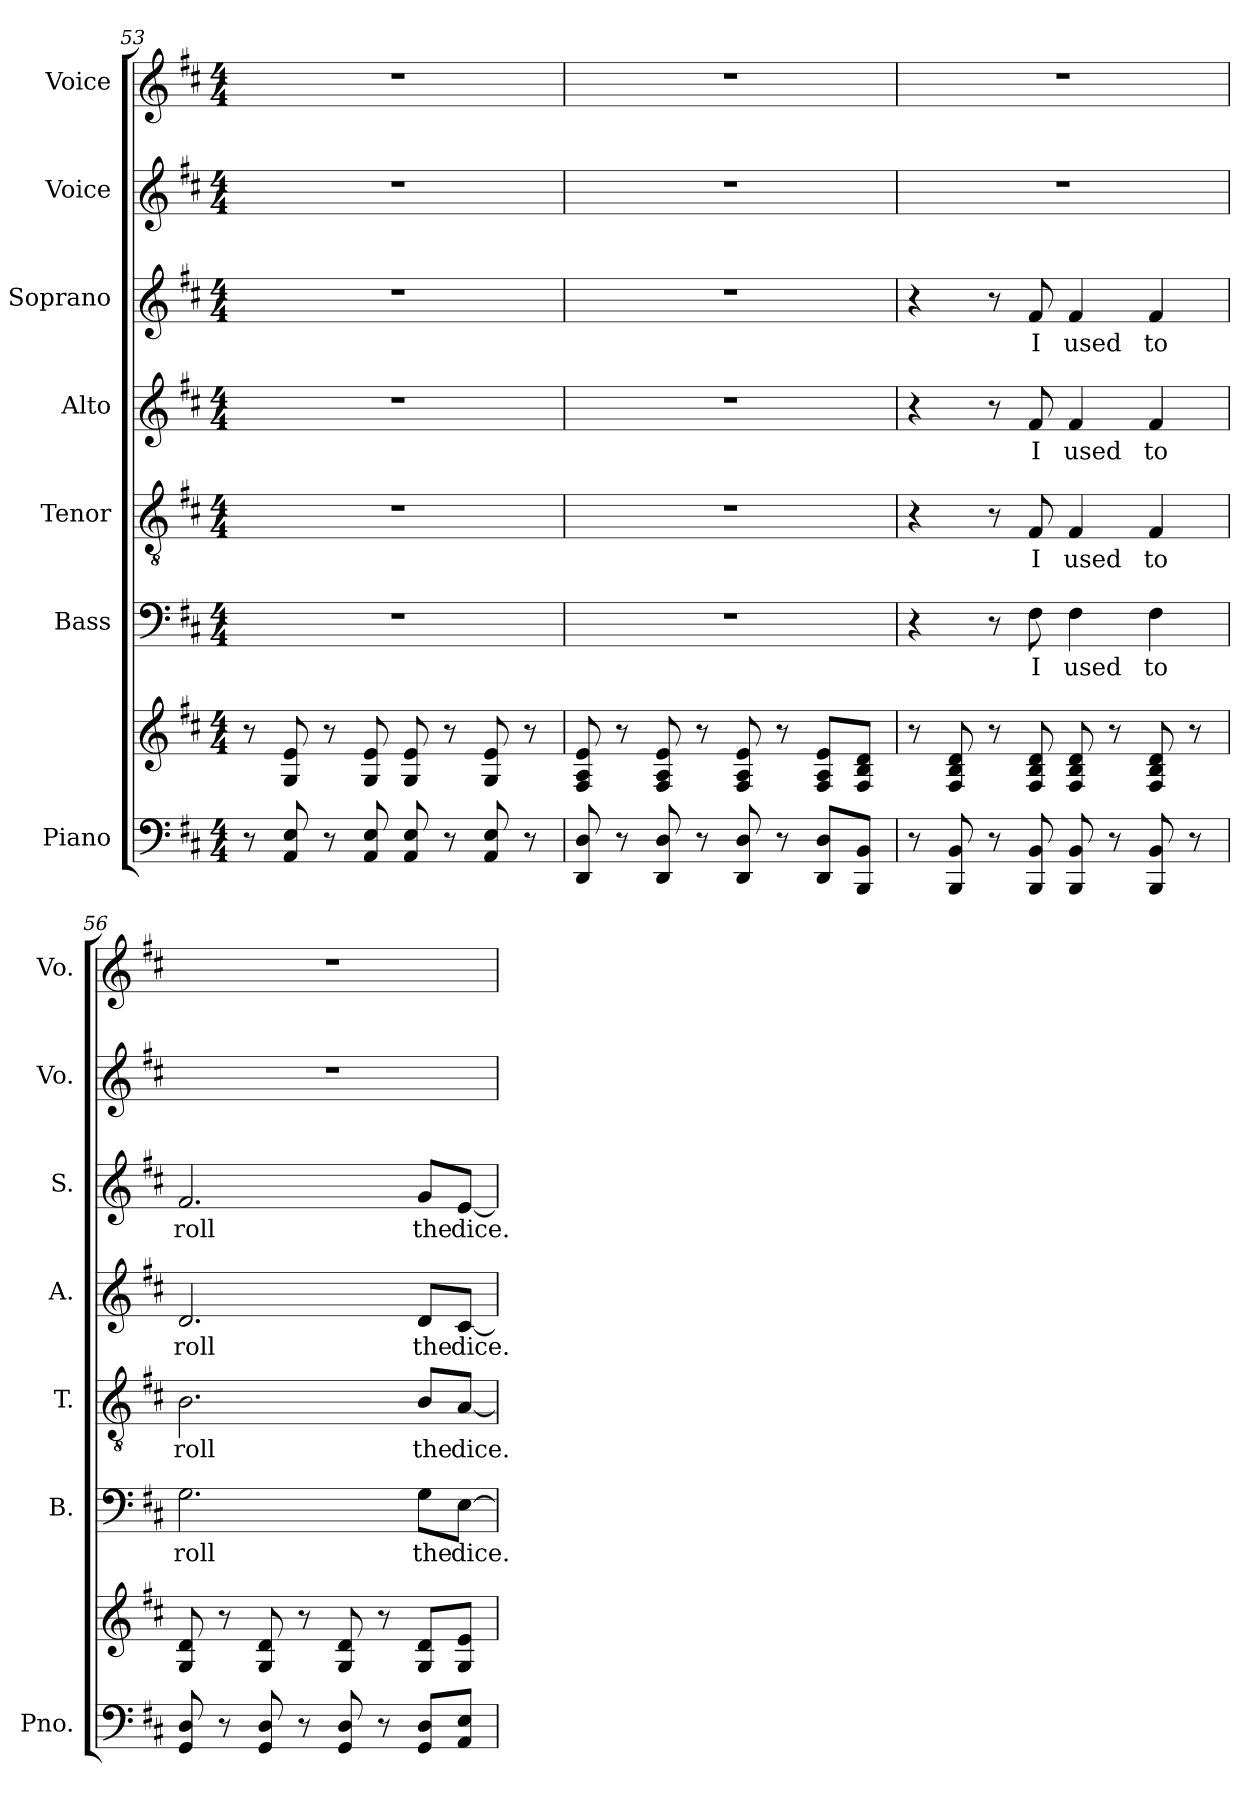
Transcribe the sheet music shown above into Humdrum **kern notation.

**kern	**kern	**kern	**text	**kern	**text	**kern	**text	**kern	**text	**kern	**kern
*part7	*part7	*part6	*part6	*part5	*part5	*part4	*part4	*part3	*part3	*part2	*part1
*staff8	*staff7	*staff6	*staff6	*staff5	*staff5	*staff4	*staff4	*staff3	*staff3	*staff2	*staff1
*I"Piano	*	*I"Bass	*	*I"Tenor	*	*I"Alto	*	*I"Soprano	*	*I"Voice	*I"Voice
*I'Pno.	*	*I'B.	*	*I'T.	*	*I'A.	*	*I'S.	*	*I'Vo.	*I'Vo.
*clefF4	*clefG2	*clefF4	*	*clefGv2	*	*clefG2	*	*clefG2	*	*clefG2	*clefG2
*k[f#c#]	*k[f#c#]	*k[f#c#]	*	*k[f#c#]	*	*k[f#c#]	*	*k[f#c#]	*	*k[f#c#]	*k[f#c#]
*M4/4	*M4/4	*M4/4	*	*M4/4	*	*M4/4	*	*M4/4	*	*M4/4	*M4/4
=53	=53	=53	=53	=53	=53	=53	=53	=53	=53	=53	=53
8r	8r	1r	.	1r	.	1r	.	1r	.	1r	1r
8AA/ 8E/	8G/ 8e/	.	.	.	.	.	.	.	.	.	.
8r	8r	.	.	.	.	.	.	.	.	.	.
8AA/ 8E/	8G/ 8e/	.	.	.	.	.	.	.	.	.	.
8AA/ 8E/	8G/ 8e/	.	.	.	.	.	.	.	.	.	.
8r	8r	.	.	.	.	.	.	.	.	.	.
8AA/ 8E/	8G/ 8e/	.	.	.	.	.	.	.	.	.	.
8r	8r	.	.	.	.	.	.	.	.	.	.
=54	=54	=54	=54	=54	=54	=54	=54	=54	=54	=54	=54
8DD/ 8D/	8F#/ 8A/ 8e/	1r	.	1r	.	1r	.	1r	.	1r	1r
8r	8r	.	.	.	.	.	.	.	.	.	.
8DD/ 8D/	8F#/ 8A/ 8e/	.	.	.	.	.	.	.	.	.	.
8r	8r	.	.	.	.	.	.	.	.	.	.
8DD/ 8D/	8F#/ 8A/ 8e/	.	.	.	.	.	.	.	.	.	.
8r	8r	.	.	.	.	.	.	.	.	.	.
8DD/ 8D/L	8F#/ 8A/ 8e/L	.	.	.	.	.	.	.	.	.	.
8BBB/ 8BB/J	8F#/ 8B/ 8d/J	.	.	.	.	.	.	.	.	.	.
=55	=55	=55	=55	=55	=55	=55	=55	=55	=55	=55	=55
8r	8r	4r	.	4r	.	4r	.	4r	.	1r	1r
8BBB/ 8BB/	8F#/ 8B/ 8d/	.	.	.	.	.	.	.	.	.	.
8r	8r	8r	.	8r	.	8r	.	8r	.	.	.
8BBB/ 8BB/	8F#/ 8B/ 8d/	8F#\	I	8F#/	I	8f#/	I	8f#/	I	.	.
8BBB/ 8BB/	8F#/ 8B/ 8d/	4F#\	used	4F#/	used	4f#/	used	4f#/	used	.	.
8r	8r	.	.	.	.	.	.	.	.	.	.
8BBB/ 8BB/	8F#/ 8B/ 8d/	4F#\	to	4F#/	to	4f#/	to	4f#/	to	.	.
8r	8r	.	.	.	.	.	.	.	.	.	.
!!LO:LB:g=z
=56	=56	=56	=56	=56	=56	=56	=56	=56	=56	=56	=56
8GG/ 8D/	8G/ 8d/	2.G\	roll	2.B\	roll	2.d/	roll	2.f#/	roll	1r	1r
8r	8r	.	.	.	.	.	.	.	.	.	.
8GG/ 8D/	8G/ 8d/	.	.	.	.	.	.	.	.	.	.
8r	8r	.	.	.	.	.	.	.	.	.	.
8GG/ 8D/	8G/ 8d/	.	.	.	.	.	.	.	.	.	.
8r	8r	.	.	.	.	.	.	.	.	.	.
8GG/ 8D/L	8G/ 8d/L	8G\L	the	8B/L	the	8d/L	the	8g/L	the	.	.
8AA/ 8E/J	8G/ 8e/J	[8E\J	dice.	[8A/J	dice.	[8c#/J	dice.	[8e/J	dice.	.	.
=	=	=	=	=	=	=	=	=	=	=	=
*-	*-	*-	*-	*-	*-	*-	*-	*-	*-	*-	*-
